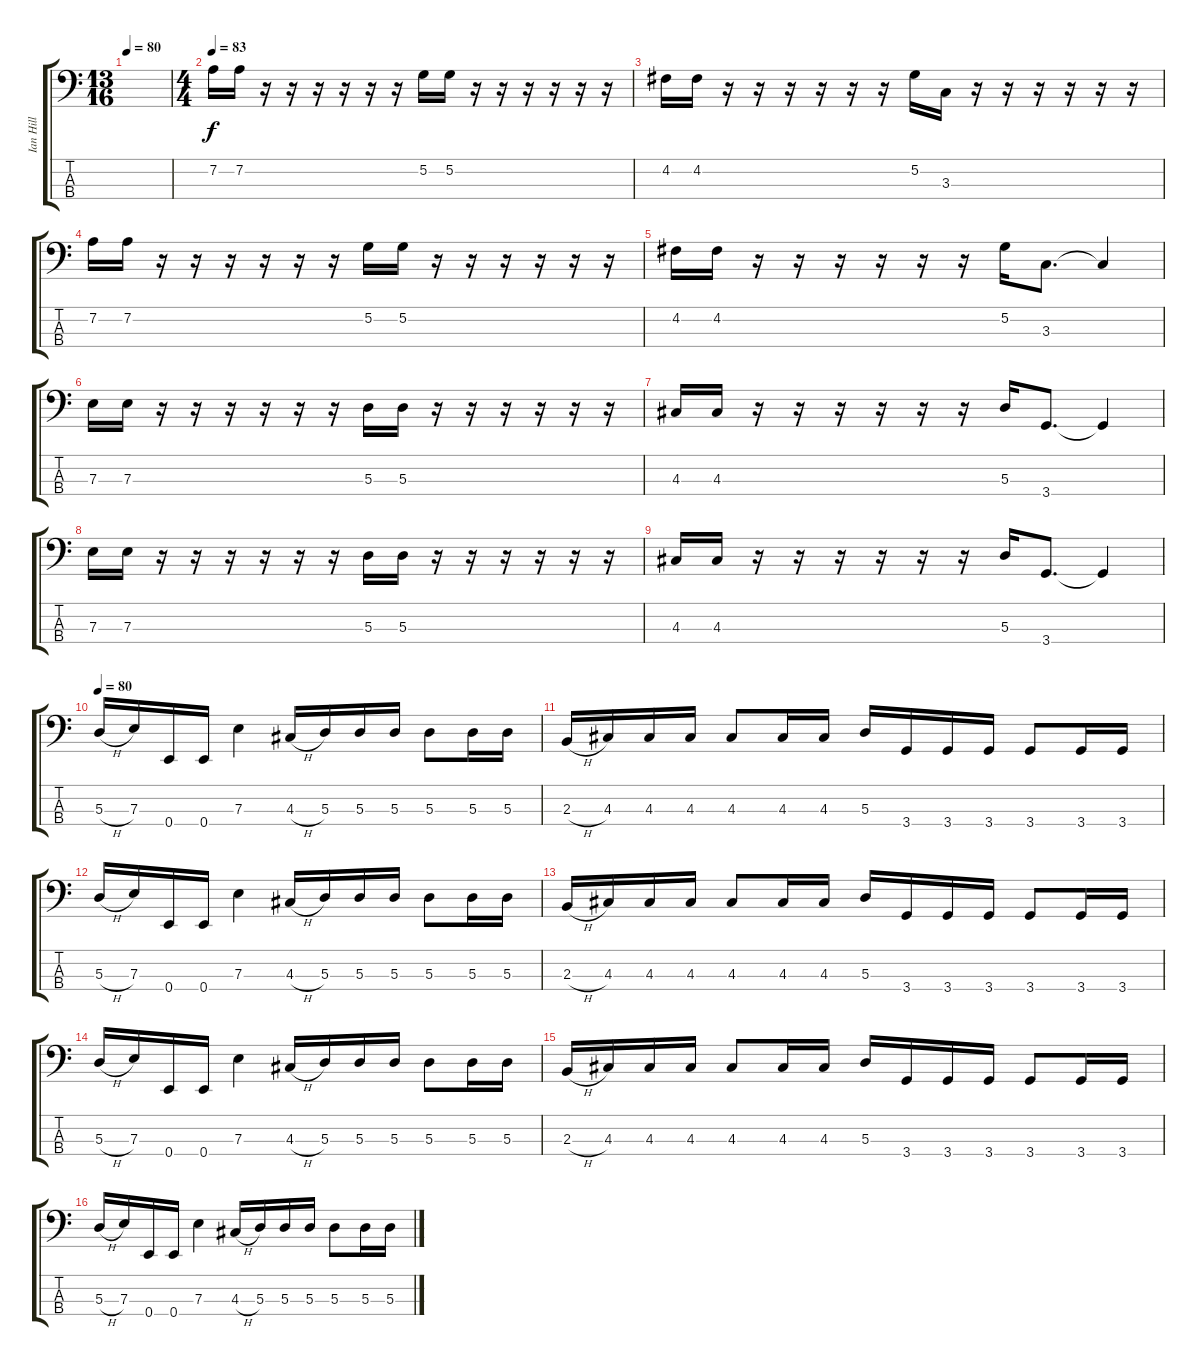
\track ("Ian Hill" "Ian Hill") {instrument electricbasspick}
\staff {score tabs}
\tuning (G2 D2 A1 E1) {hide}
\ts (13 16)
\tempo 80
\clef f4
\ks c
|
\ts (4 4)
\tempo 83
7.2.16 7.2.16 r.16 r.16 r.16 r.16 r.16 r.16 5.2.16 5.2.16 r.16 r.16 r.16 r.16 r.16 r.16 |
4.2.16 4.2.16 r.16 r.16 r.16 r.16 r.16 r.16 5.2.16 3.3.16 r.16 r.16 r.16 r.16 r.16 r.16 |
7.2.16 7.2.16 r.16 r.16 r.16 r.16 r.16 r.16 5.2.16 5.2.16 r.16 r.16 r.16 r.16 r.16 r.16 |
4.2.16 4.2.16 r.16 r.16 r.16 r.16 r.16 r.16 5.2.16 3.3.8{d} 3.3{t}.4 |
7.3.16 7.3.16 r.16 r.16 r.16 r.16 r.16 r.16 5.3.16 5.3.16 r.16 r.16 r.16 r.16 r.16 r.16 |
4.3.16 4.3.16 r.16 r.16 r.16 r.16 r.16 r.16 5.3.16 3.4.8{d} 3.4{t}.4 |
7.3.16 7.3.16 r.16 r.16 r.16 r.16 r.16 r.16 5.3.16 5.3.16 r.16 r.16 r.16 r.16 r.16 r.16 |
4.3.16 4.3.16 r.16 r.16 r.16 r.16 r.16 r.16 5.3.16 3.4.8{d} 3.4{t}.4 |
\tempo 80
5.3{h}.16 7.3.16 0.4.16 0.4.16 7.3.4 4.3{h}.16 5.3.16 5.3.16 5.3.16 5.3.8 5.3.16 5.3.16 |
2.3{h}.16 4.3.16 4.3.16 4.3.16 4.3.8 4.3.16 4.3.16 5.3.16 3.4.16 3.4.16 3.4.16 3.4.8 3.4.16 3.4.16 |
5.3{h}.16 7.3.16 0.4.16 0.4.16 7.3.4 4.3{h}.16 5.3.16 5.3.16 5.3.16 5.3.8 5.3.16 5.3.16 |
2.3{h}.16 4.3.16 4.3.16 4.3.16 4.3.8 4.3.16 4.3.16 5.3.16 3.4.16 3.4.16 3.4.16 3.4.8 3.4.16 3.4.16 |
5.3{h}.16 7.3.16 0.4.16 0.4.16 7.3.4 4.3{h}.16 5.3.16 5.3.16 5.3.16 5.3.8 5.3.16 5.3.16 |
2.3{h}.16 4.3.16 4.3.16 4.3.16 4.3.8 4.3.16 4.3.16 5.3.16 3.4.16 3.4.16 3.4.16 3.4.8 3.4.16 3.4.16 |
5.3{h}.16 7.3.16 0.4.16 0.4.16 7.3.4 4.3{h}.16 5.3.16 5.3.16 5.3.16 5.3.8 5.3.16 5.3.16
